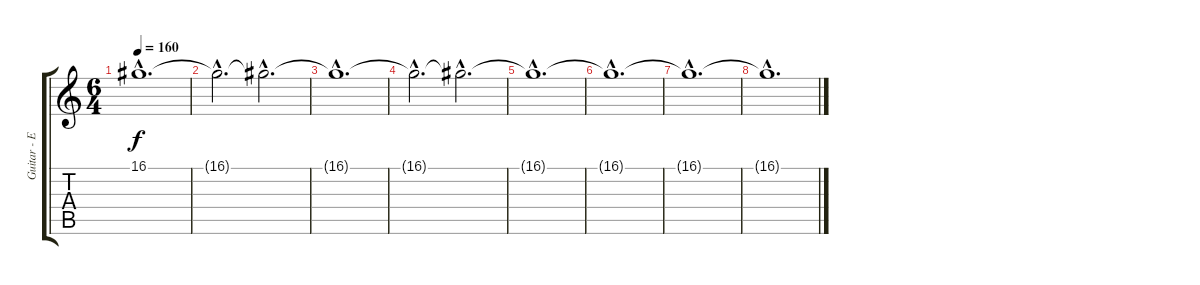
\track ("Guitar - Ed O'Brien" "Guitar - E") {instrument violin}
\staff {score tabs}
\tuning (E4 B3 G3 D3 A2 E2) {hide}
\ts (6 4)
\tempo 160
\clef g2
\ks c
16.1{hac t}.1{d dy f} |
16.1{hac t}.2{d} 16.1{hac t}.2{d} |
16.1{hac t}.1{d} |
16.1{hac t}.2{d} 16.1{hac t}.2{d} |
16.1{hac t}.1{d} |
16.1{hac t}.1{d} |
16.1{hac t}.1{d} |
16.1{hac t}.1{d}
